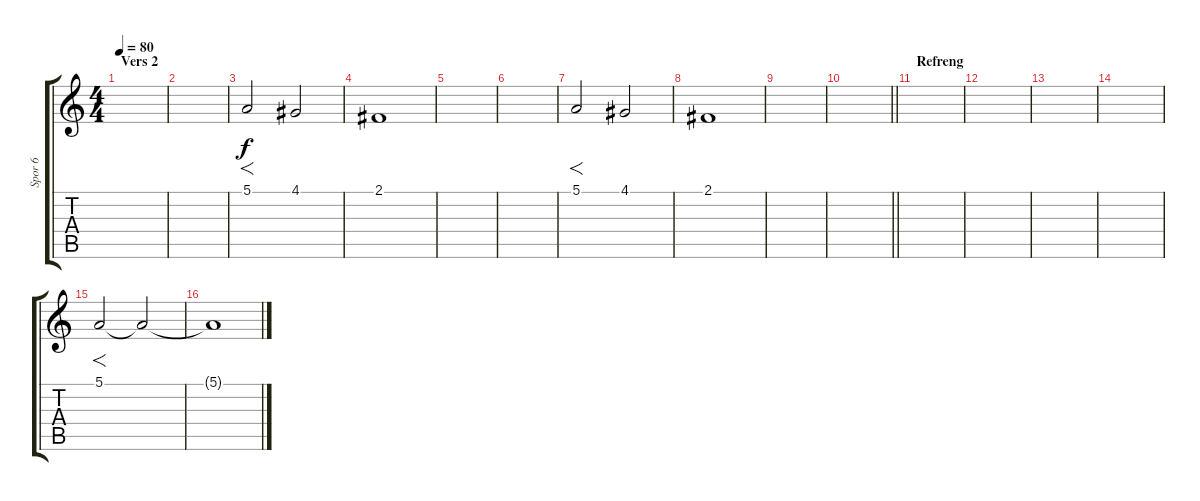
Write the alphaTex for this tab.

\track ("Spor 6" "Spor 6") {instrument violin}
\staff {score tabs}
\tuning (E4 B3 G3 D3 A2 D2) {hide}
\ts (4 4)
\section ("" "Vers 2")
\tempo 80
\clef g2
\ks c
|
|
5.1.2{f volume 6} 4.1.2 |
2.1.1 |
|
|
5.1.2{f} 4.1.2 |
2.1.1 |
|
\barLineRight lightlight
|
\section ("" "Refreng")
|
|
|
|
5.1.2{f volume 10} 5.1{t}.2 |
5.1{t}.1
